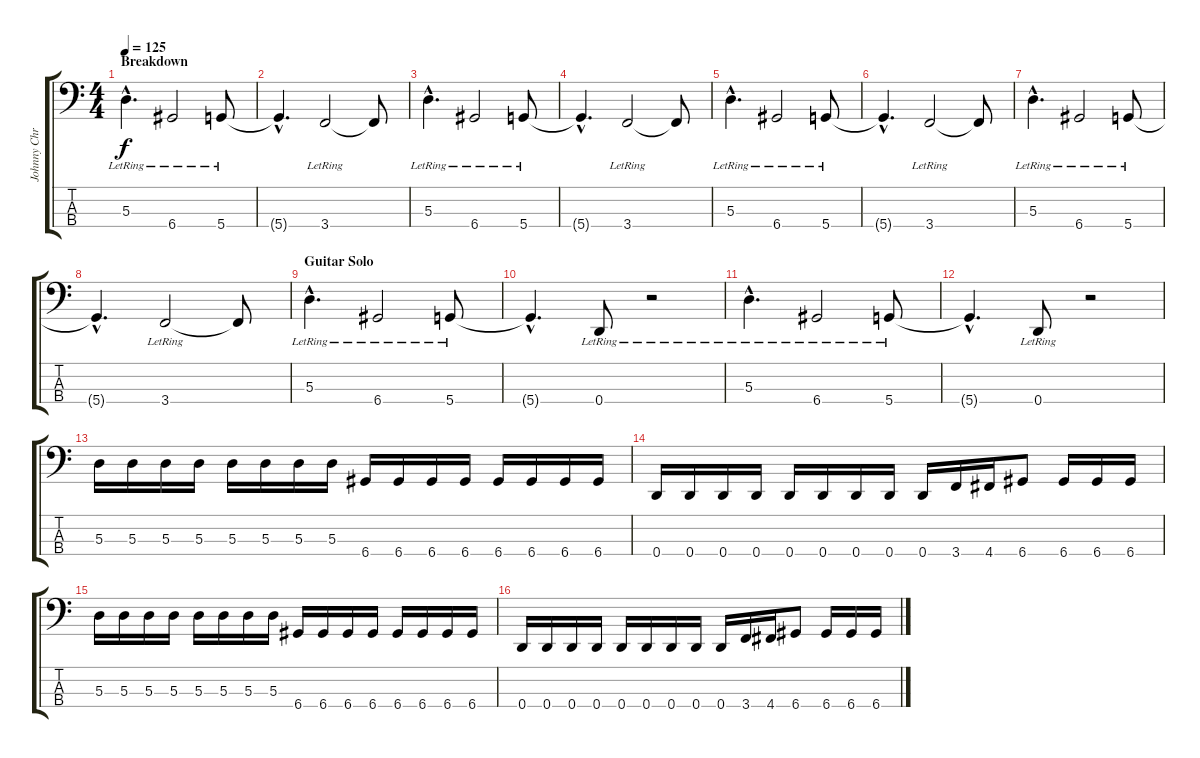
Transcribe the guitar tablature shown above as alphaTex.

\track ("Johnny Christ" "Johnny Chr") {instrument electricbasspick}
\staff {score tabs}
\tuning (G2 D2 A1 D1) {hide}
\ts (4 4)
\section ("" "Breakdown")
\tempo 125
\clef f4
\ks c
5.3{hac lr}.4{d dy f volume 16} 6.4{lr}.2 5.4{lr}.8 |
5.4{hac t}.4{d} 3.4{lr}.2 3.4{t}.8 |
5.3{hac lr}.4{d} 6.4{lr}.2 5.4{lr}.8 |
5.4{hac t}.4{d} 3.4{lr}.2 3.4{t}.8 |
5.3{hac lr}.4{d} 6.4{lr}.2 5.4{lr}.8 |
5.4{hac t}.4{d} 3.4{lr}.2 3.4{t}.8 |
5.3{hac lr}.4{d} 6.4{lr}.2 5.4{lr}.8 |
5.4{hac t}.4{d} 3.4{lr}.2 3.4{t}.8 |
\section ("" "Guitar Solo")
5.3{hac lr}.4{d} 6.4{lr}.2 5.4{lr}.8 |
5.4{hac t}.4{d} 0.4{lr}.8 r.2 |
5.3{hac lr}.4{d} 6.4{lr}.2 5.4{lr}.8 |
5.4{hac t}.4{d} 0.4{lr}.8 r.2 |
5.3.16 5.3.16 5.3.16 5.3.16 5.3.16 5.3.16 5.3.16 5.3.16 6.4.16 6.4.16 6.4.16 6.4.16 6.4.16 6.4.16 6.4.16 6.4.16 |
0.4.16 0.4.16 0.4.16 0.4.16 0.4.16 0.4.16 0.4.16 0.4.16 0.4.16 3.4.16 4.4.16 6.4.8 6.4.16 6.4.16 6.4.16 |
5.3.16 5.3.16 5.3.16 5.3.16 5.3.16 5.3.16 5.3.16 5.3.16 6.4.16 6.4.16 6.4.16 6.4.16 6.4.16 6.4.16 6.4.16 6.4.16 |
0.4.16 0.4.16 0.4.16 0.4.16 0.4.16 0.4.16 0.4.16 0.4.16 0.4.16 3.4.16 4.4.16 6.4.8 6.4.16 6.4.16 6.4.16
